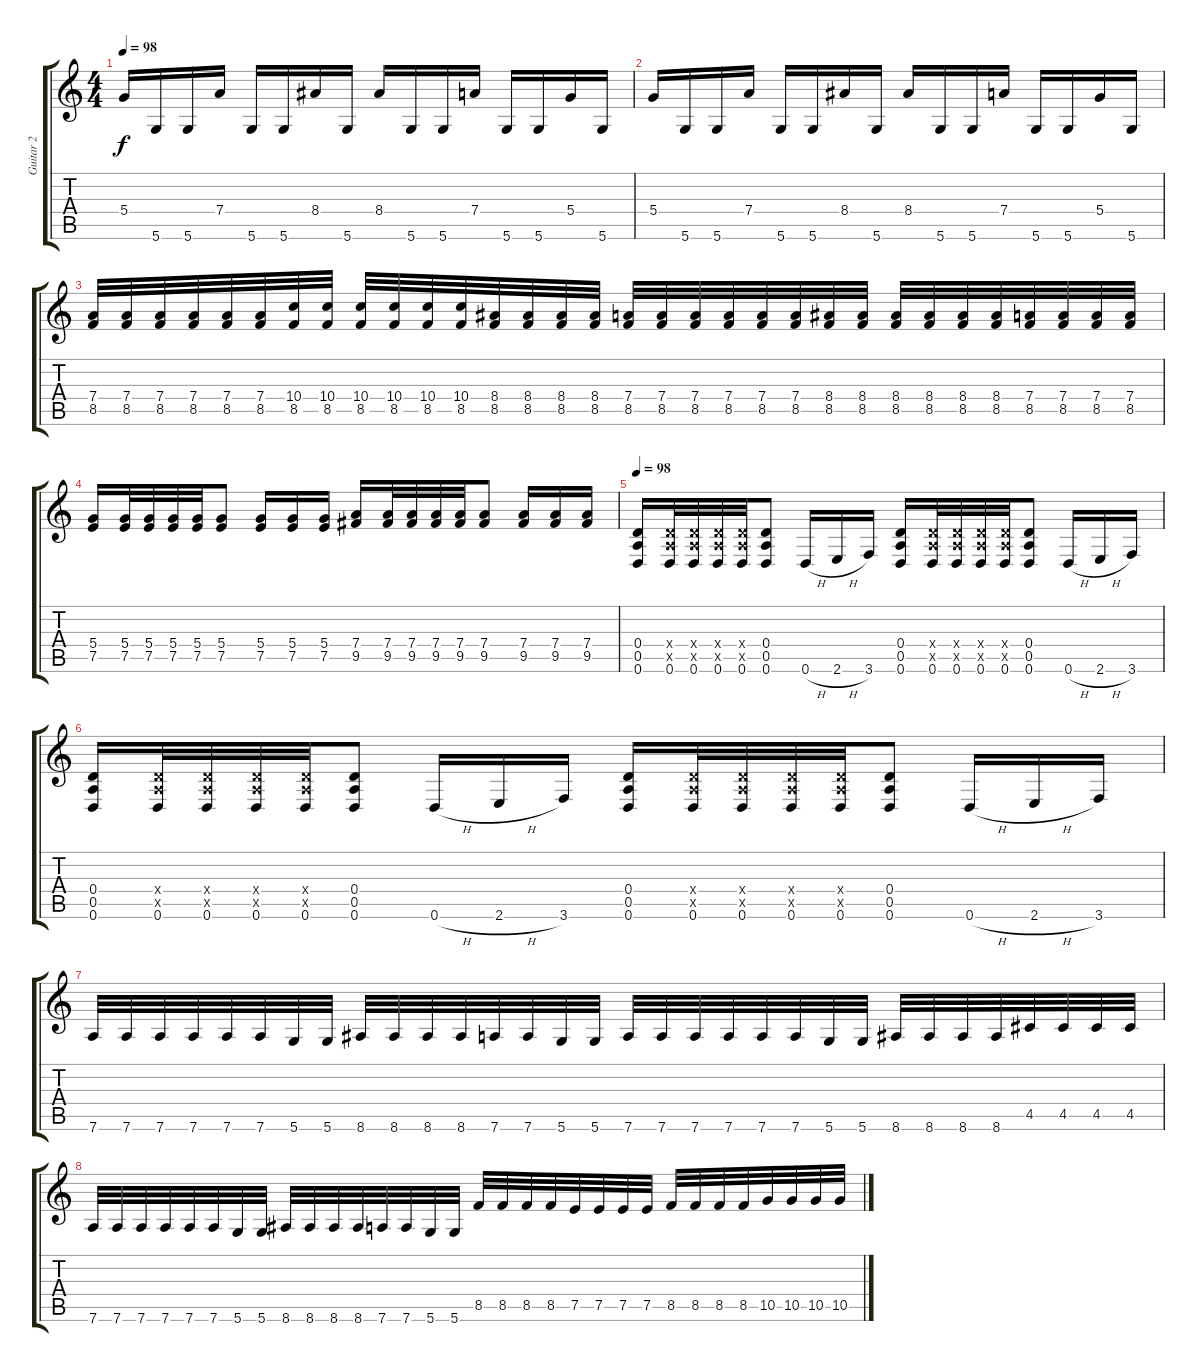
\track ("Guitar 2" "Guitar 2") {instrument distortionguitar}
\staff {score tabs}
\tuning (E4 B3 G3 D3 A2 D2) {hide}
\ts (4 4)
\tempo 98
\clef g2
\ks c
5.4.16{dy f} 5.6.16 5.6.16 7.4.16 5.6.16 5.6.16 8.4.16 5.6.16 8.4.16 5.6.16 5.6.16 7.4.16 5.6.16 5.6.16 5.4.16 5.6.16 |
5.4.16 5.6.16 5.6.16 7.4.16 5.6.16 5.6.16 8.4.16 5.6.16 8.4.16 5.6.16 5.6.16 7.4.16 5.6.16 5.6.16 5.4.16 5.6.16 |
(7.4 8.5).32 (7.4 8.5).32 (7.4 8.5).32 (7.4 8.5).32 (7.4 8.5).32 (7.4 8.5).32 (10.4 8.5).32 (10.4 8.5).32 (10.4 8.5).32 (10.4 8.5).32 (10.4 8.5).32 (10.4 8.5).32 (8.4 8.5).32 (8.4 8.5).32 (8.4 8.5).32 (8.4 8.5).32 (7.4 8.5).32 (7.4 8.5).32 (7.4 8.5).32 (7.4 8.5).32 (7.4 8.5).32 (7.4 8.5).32 (8.4 8.5).32 (8.4 8.5).32 (8.4 8.5).32 (8.4 8.5).32 (8.4 8.5).32 (8.4 8.5).32 (7.4 8.5).32 (7.4 8.5).32 (7.4 8.5).32 (7.4 8.5).32 |
(5.4 7.5).16 (5.4 7.5).32 (5.4 7.5).32 (5.4 7.5).32 (5.4 7.5).32 (5.4 7.5).8 (5.4 7.5).16 (5.4 7.5).16 (5.4 7.5).16 (7.4 9.5).16 (7.4 9.5).32 (7.4 9.5).32 (7.4 9.5).32 (7.4 9.5).32 (7.4 9.5).8 (7.4 9.5).16 (7.4 9.5).16 (7.4 9.5).16 |
\tempo 98
(0.4 0.5 0.6).16 (0.4{x} 0.5{x} 0.6).32 (0.4{x} 0.5{x} 0.6).32 (0.4{x} 0.5{x} 0.6).32 (0.4{x} 0.5{x} 0.6).32 (0.4 0.5 0.6).8 0.6{h}.16 2.6{h}.16 3.6.16 (0.4 0.5 0.6).16 (0.4{x} 0.5{x} 0.6).32 (0.4{x} 0.5{x} 0.6).32 (0.4{x} 0.5{x} 0.6).32 (0.4{x} 0.5{x} 0.6).32 (0.4 0.5 0.6).8 0.6{h}.16 2.6{h}.16 3.6.16 |
(0.4 0.5 0.6).16 (0.4{x} 0.5{x} 0.6).32 (0.4{x} 0.5{x} 0.6).32 (0.4{x} 0.5{x} 0.6).32 (0.4{x} 0.5{x} 0.6).32 (0.4 0.5 0.6).8 0.6{h}.16 2.6{h}.16 3.6.16 (0.4 0.5 0.6).16 (0.4{x} 0.5{x} 0.6).32 (0.4{x} 0.5{x} 0.6).32 (0.4{x} 0.5{x} 0.6).32 (0.4{x} 0.5{x} 0.6).32 (0.4 0.5 0.6).8 0.6{h}.16 2.6{h}.16 3.6.16 |
7.6.32 7.6.32 7.6.32 7.6.32 7.6.32 7.6.32 5.6.32 5.6.32 8.6.32 8.6.32 8.6.32 8.6.32 7.6.32 7.6.32 5.6.32 5.6.32 7.6.32 7.6.32 7.6.32 7.6.32 7.6.32 7.6.32 5.6.32 5.6.32 8.6.32 8.6.32 8.6.32 8.6.32 4.5.32 4.5.32 4.5.32 4.5.32 |
7.6.32 7.6.32 7.6.32 7.6.32 7.6.32 7.6.32 5.6.32 5.6.32 8.6.32 8.6.32 8.6.32 8.6.32 7.6.32 7.6.32 5.6.32 5.6.32 8.5.32 8.5.32 8.5.32 8.5.32 7.5.32 7.5.32 7.5.32 7.5.32 8.5.32 8.5.32 8.5.32 8.5.32 10.5.32 10.5.32 10.5.32 10.5.32
